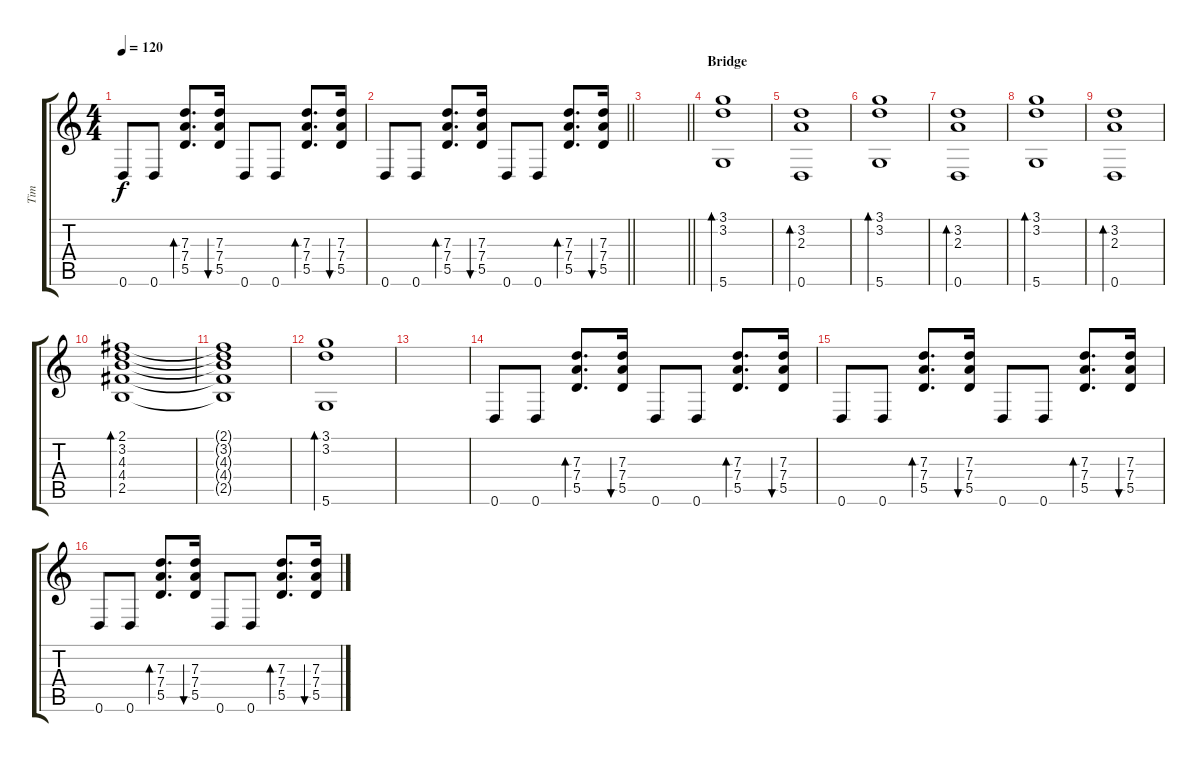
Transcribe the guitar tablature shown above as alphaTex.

\track ("Tim" "Tim") {instrument distortionguitar}
\staff {score tabs}
\tuning (E4 B3 G3 D3 A2 D2) {hide}
\ts (4 4)
\tempo 120
\clef g2
\ks c
0.6.8{dy f} 0.6.8 (7.3 7.4 5.5).8{d bd 120} (7.3 7.4 5.5).16{bu 120} 0.6.8 0.6.8 (7.3 7.4 5.5).8{d bd 120} (7.3 7.4 5.5).16{bu 120} |
\barLineRight lightlight
0.6.8 0.6.8 (7.3 7.4 5.5).8{d bd 120} (7.3 7.4 5.5).16{bu 120} 0.6.8 0.6.8 (7.3 7.4 5.5).8{d bd 120} (7.3 7.4 5.5).16{bu 120} |
\barLineRight lightlight
|
\section ("" "Bridge")
(3.1 3.2 5.6).1{bd 240} |
(3.2 2.3 0.6).1{bd 240} |
(3.1 3.2 5.6).1{bd 240} |
(3.2 2.3 0.6).1{bd 240} |
(3.1 3.2 5.6).1{bd 240} |
(3.2 2.3 0.6).1{bd 240} |
(2.1 3.2 4.3 4.4 2.5).1{bd 240} |
(2.1{t} 3.2{t} 4.3{t} 4.4{t} 2.5{t}).1 |
(3.1 3.2 5.6).1{bd 240} |
|
0.6.8 0.6.8 (7.3 7.4 5.5).8{d bd 120} (7.3 7.4 5.5).16{bu 120} 0.6.8 0.6.8 (7.3 7.4 5.5).8{d bd 120} (7.3 7.4 5.5).16{bu 120} |
0.6.8 0.6.8 (7.3 7.4 5.5).8{d bd 120} (7.3 7.4 5.5).16{bu 120} 0.6.8 0.6.8 (7.3 7.4 5.5).8{d bd 120} (7.3 7.4 5.5).16{bu 120} |
0.6.8 0.6.8 (7.3 7.4 5.5).8{d bd 120} (7.3 7.4 5.5).16{bu 120} 0.6.8 0.6.8 (7.3 7.4 5.5).8{d bd 120} (7.3 7.4 5.5).16{bu 120}
